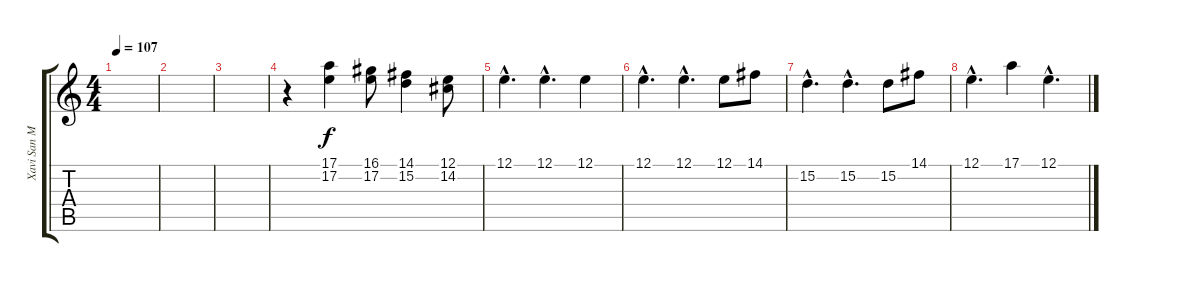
\track ("Xavi San Martin" "Xavi San M") {instrument acousticgrandpiano}
\staff {score tabs}
\tuning (E4 B3 G3 D3 A2 E2) {hide}
\ts (4 4)
\tempo 107
\clef g2
\ks c
|
|
|
r.4 (17.1 17.2).4 (16.1 17.2).8 (14.1 15.2).4 (12.1 14.2).8 |
12.1{hac}.4{d} 12.1{hac}.4{d} 12.1.4 |
12.1{hac}.4{d} 12.1{hac}.4{d} 12.1.8 14.1.8 |
15.2{hac}.4{d} 15.2{hac}.4{d} 15.2.8 14.1.8 |
12.1{hac}.4{d} 17.1.4 12.1{hac}.4{d}
